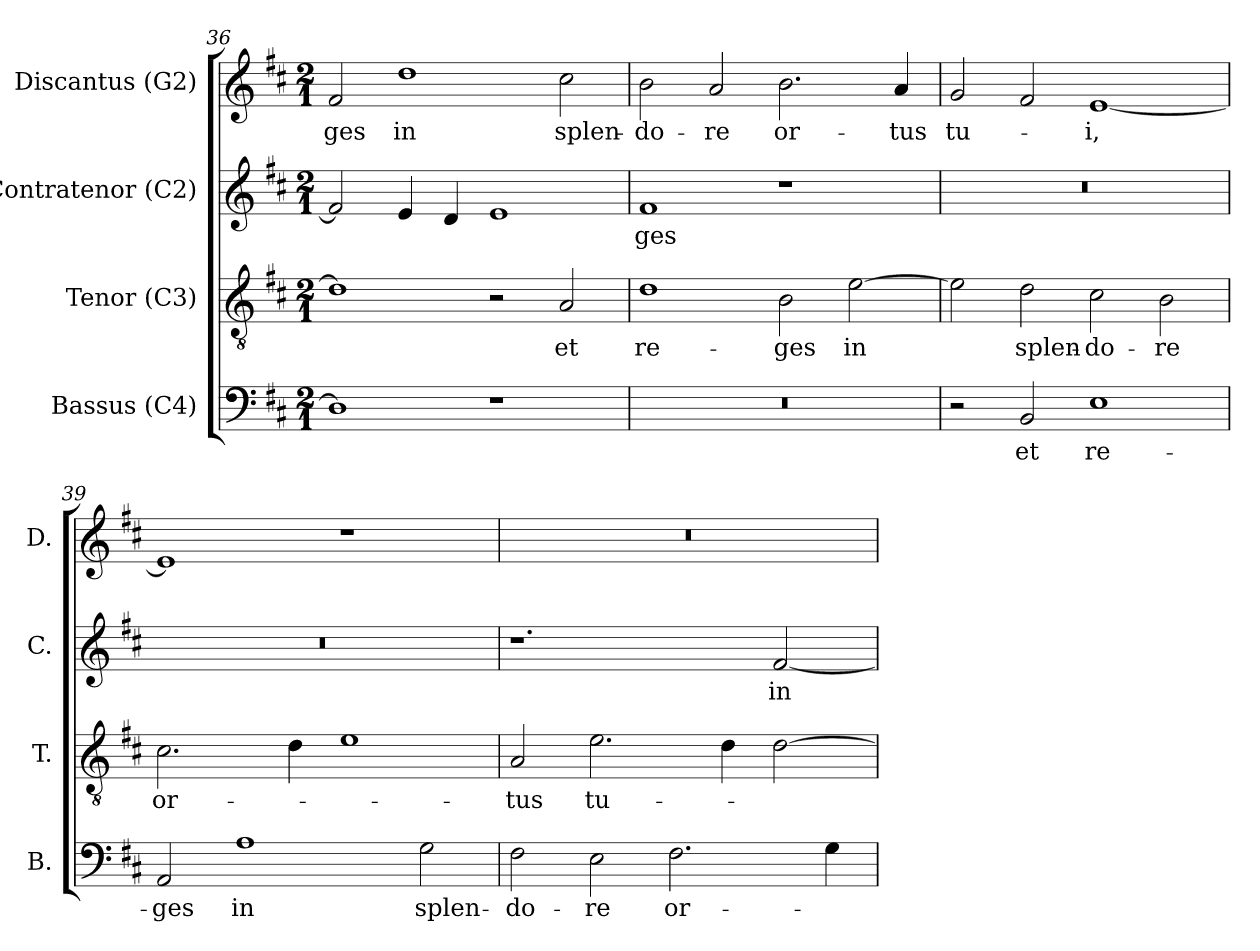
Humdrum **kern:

**kern	**text	**kern	**text	**kern	**text	**kern	**text
*part4	*part4	*part3	*part3	*part2	*part2	*part1	*part1
*staff4	*staff4	*staff3	*staff3	*staff2	*staff2	*staff1	*staff1
*I"Bassus (C4)	*	*I"Tenor (C3)	*	*I"Contratenor (C2)	*	*I"Discantus (G2)	*
*I'B.	*	*I'T.	*	*I'C.	*	*I'D.	*
*clefF4	*	*clefGv2	*	*clefG2	*	*clefG2	*
*	*	*ITrd7c12	*	*ITrd7c12	*	*	*
*k[f#c#]	*	*k[f#c#]	*	*k[f#c#]	*	*k[f#c#]	*
*D:	*	*D:	*	*D:	*	*D:	*
*M2/1	*	*M2/1	*	*M2/1	*	*M2/1	*
=36	=36	=36	=36	=36	=36	=36	=36
!	!	!	!	!	!	!	!LO:LY:b:color=#000000
1Di]	.	1Di]	.	2F#i/]	.	2f#i/	-ges
!	!	!	!	!	!	!	!LO:LY:b:color=#000000
.	.	.	.	4Ei/	.	1ddi	in
.	.	.	.	4Di/	.	.	.
1r	.	2r	.	1Ei	.	.	.
!	!	!	!LO:LY:b:color=#000000	!	!	!	!
!	!	!	!	!	!	!	!LO:LY:b:color=#000000
.	.	2AAi/	et	.	.	2cc#i\	splen-
!!LO:PB:g=z
=37	=37	=37	=37	=37	=37	=37	=37
!LO:N:vis=1	!	!	!	!	!	!	!
!	!	!	!LO:LY:b:color=#000000	!	!	!	!
!	!	!	!	!	!LO:LY:b:color=#000000	!	!
!	!	!	!	!	!	!	!LO:LY:b:color=#000000
0r	.	1Di	re-	1F#i	-ges	2bi\	-do-
!	!	!	!	!	!	!	!LO:LY:b:color=#000000
.	.	.	.	.	.	2ai/	-re
!	!	!	!LO:LY:b:color=#000000	!	!	!	!
!	!	!	!	!	!	!	!LO:LY:b:color=#000000
.	.	2BBi\	-ges	1r	.	2.bi\	or-
!	!	!	!LO:LY:b:color=#000000	!	!	!	!
.	.	[2Ei\	in	.	.	.	.
!	!	!	!	!	!	!	!LO:LY:b:color=#000000
.	.	.	.	.	.	4ai/	-tus
=38	=38	=38	=38	=38	=38	=38	=38
!	!	!	!	!LO:N:vis=1	!	!	!
!	!	!	!	!	!	!	!LO:LY:b:color=#000000
2r	.	2Ei\]	.	0r	.	2gi/	tu-
!	!LO:LY:b:color=#000000	!	!	!	!	!	!
!	!	!	!LO:LY:b:color=#000000	!	!	!	!
2BBi/	et	2Di\	splen-	.	.	2f#i/	.
!	!LO:LY:b:color=#000000	!	!	!	!	!	!
!	!	!	!LO:LY:b:color=#000000	!	!	!	!
!	!	!	!	!	!	!	!LO:LY:b:color=#000000
1Ei	re-	2C#i\	-do-	.	.	[1ei	-i,
!	!	!	!LO:LY:b:color=#000000	!	!	!	!
.	.	2BBi\	-re	.	.	.	.
=39	=39	=39	=39	=39	=39	=39	=39
!	!LO:LY:b:color=#000000	!	!	!	!	!	!
!	!	!	!LO:LY:b:color=#000000	!LO:N:vis=1	!	!	!
2AAi/	-ges	2.C#i\	or-	0r	.	1ei]	.
!	!LO:LY:b:color=#000000	!	!	!	!	!	!
1Ai	in	.	.	.	.	.	.
.	.	4Di\	.	.	.	.	.
.	.	1Ei	.	.	.	1r	.
!	!LO:LY:b:color=#000000	!	!	!	!	!	!
2Gi\	splen-	.	.	.	.	.	.
=40	=40	=40	=40	=40	=40	=40	=40
!	!LO:LY:b:color=#000000	!	!	!	!	!	!
!	!	!	!LO:LY:b:color=#000000	!	!	!LO:N:vis=1	!
2F#i\	-do-	2AAi/	-tus	1.r	.	0r	.
!	!LO:LY:b:color=#000000	!	!	!	!	!	!
!	!	!	!LO:LY:b:color=#000000	!	!	!	!
2Ei\	-re	2.Ei\	tu-	.	.	.	.
!	!LO:LY:b:color=#000000	!	!	!	!	!	!
2.F#i\	or-	.	.	.	.	.	.
.	.	4Di\	.	.	.	.	.
!	!	!	!	!	!LO:LY:b:color=#000000	!	!
.	.	[2Di\	.	[2F#i/	in	.	.
4Gi\	.	.	.	.	.	.	.
=	=	=	=	=	=	=	=
*-	*-	*-	*-	*-	*-	*-	*-
